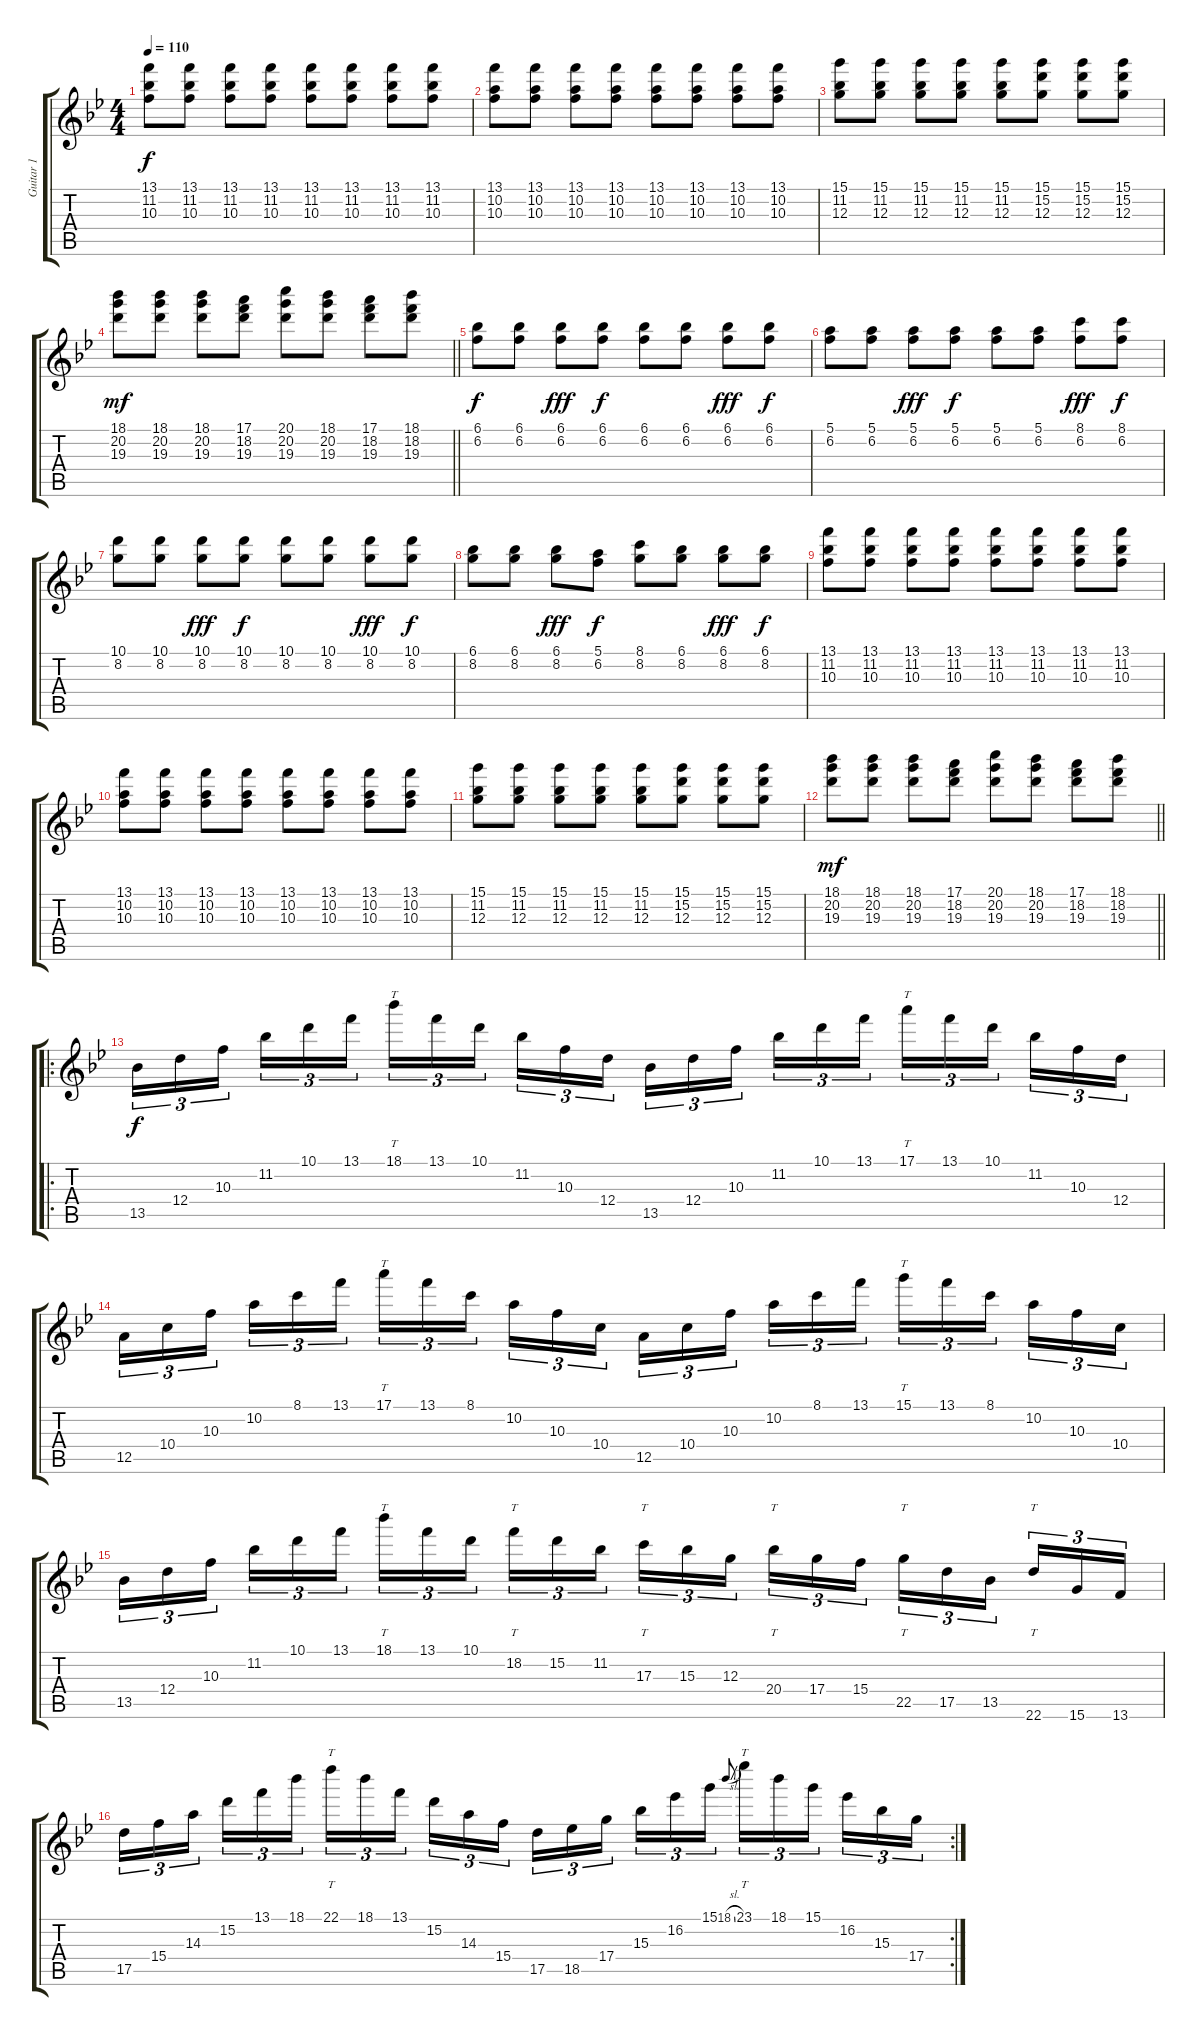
\track ("Guitar 1" "Guitar 1") {instrument electricguitarjazz}
\staff {score tabs}
\tuning (E4 B3 G3 D3 A2 E2) {hide}
\ts (4 4)
\tempo 110
\clef g2
\ks bb
(13.1 11.2 10.3).8{dy f} (13.1 11.2 10.3).8 (13.1 11.2 10.3).8 (13.1 11.2 10.3).8 (13.1 11.2 10.3).8 (13.1 11.2 10.3).8 (13.1 11.2 10.3).8 (13.1 11.2 10.3).8 |
(13.1 10.2 10.3).8 (13.1 10.2 10.3).8 (13.1 10.2 10.3).8 (13.1 10.2 10.3).8 (13.1 10.2 10.3).8 (13.1 10.2 10.3).8 (13.1 10.2 10.3).8 (13.1 10.2 10.3).8 |
(15.1 11.2 12.3).8 (15.1 11.2 12.3).8 (15.1 11.2 12.3).8 (15.1 11.2 12.3).8 (15.1 11.2 12.3).8 (15.1 15.2 12.3).8 (15.1 15.2 12.3).8 (15.1 15.2 12.3).8 |
\barLineRight lightlight
(18.1 20.2 19.3).8{dy mf} (18.1 20.2 19.3).8 (18.1 20.2 19.3).8 (17.1 18.2 19.3).8 (20.1 20.2 19.3).8 (18.1 20.2 19.3).8 (17.1 18.2 19.3).8 (18.1 18.2 19.3).8 |
(6.1 6.2).8{dy f volume 11 instrument distortionguitar} (6.1 6.2).8 (6.1 6.2).8{dy fff} (6.1 6.2).8{dy f} (6.1 6.2).8 (6.1 6.2).8 (6.1 6.2).8{dy fff} (6.1 6.2).8{dy f} |
(5.1 6.2).8 (5.1 6.2).8 (5.1 6.2).8{dy fff} (5.1 6.2).8{dy f} (5.1 6.2).8 (5.1 6.2).8 (8.1 6.2).8{dy fff} (8.1 6.2).8{dy f} |
(10.1 8.2).8 (10.1 8.2).8 (10.1 8.2).8{dy fff} (10.1 8.2).8{dy f} (10.1 8.2).8 (10.1 8.2).8 (10.1 8.2).8{dy fff} (10.1 8.2).8{dy f} |
(6.1 8.2).8 (6.1 8.2).8 (6.1 8.2).8{dy fff} (5.1 6.2).8{dy f} (8.1 8.2).8 (6.1 8.2).8 (6.1 8.2).8{dy fff} (6.1 8.2).8{dy f} |
(13.1 11.2 10.3).8 (13.1 11.2 10.3).8 (13.1 11.2 10.3).8 (13.1 11.2 10.3).8 (13.1 11.2 10.3).8 (13.1 11.2 10.3).8 (13.1 11.2 10.3).8 (13.1 11.2 10.3).8 |
(13.1 10.2 10.3).8 (13.1 10.2 10.3).8 (13.1 10.2 10.3).8 (13.1 10.2 10.3).8 (13.1 10.2 10.3).8 (13.1 10.2 10.3).8 (13.1 10.2 10.3).8 (13.1 10.2 10.3).8 |
(15.1 11.2 12.3).8 (15.1 11.2 12.3).8 (15.1 11.2 12.3).8 (15.1 11.2 12.3).8 (15.1 11.2 12.3).8 (15.1 15.2 12.3).8 (15.1 15.2 12.3).8 (15.1 15.2 12.3).8 |
\barLineRight lightlight
(18.1 20.2 19.3).8{dy mf} (18.1 20.2 19.3).8 (18.1 20.2 19.3).8 (17.1 18.2 19.3).8 (20.1 20.2 19.3).8 (18.1 20.2 19.3).8 (17.1 18.2 19.3).8 (18.1 18.2 19.3).8 |
\ro
13.5.16{tu (3 2) dy f volume 12} 12.4.16{tu (3 2)} 10.3.16{tu (3 2) beam splitsecondary} 11.2.16{tu (3 2)} 10.1.16{tu (3 2)} 13.1.16{tu (3 2)} 18.1.16{tt tu (3 2)} 13.1.16{tu (3 2)} 10.1.16{tu (3 2) beam splitsecondary} 11.2.16{tu (3 2)} 10.3.16{tu (3 2)} 12.4.16{tu (3 2)} 13.5.16{tu (3 2)} 12.4.16{tu (3 2)} 10.3.16{tu (3 2) beam splitsecondary} 11.2.16{tu (3 2)} 10.1.16{tu (3 2)} 13.1.16{tu (3 2)} 17.1.16{tt tu (3 2)} 13.1.16{tu (3 2)} 10.1.16{tu (3 2) beam splitsecondary} 11.2.16{tu (3 2)} 10.3.16{tu (3 2)} 12.4.16{tu (3 2)} |
12.5.16{tu (3 2)} 10.4.16{tu (3 2)} 10.3.16{tu (3 2) beam splitsecondary} 10.2.16{tu (3 2)} 8.1.16{tu (3 2)} 13.1.16{tu (3 2)} 17.1.16{tt tu (3 2)} 13.1.16{tu (3 2)} 8.1.16{tu (3 2) beam splitsecondary} 10.2.16{tu (3 2)} 10.3.16{tu (3 2)} 10.4.16{tu (3 2)} 12.5.16{tu (3 2)} 10.4.16{tu (3 2)} 10.3.16{tu (3 2) beam splitsecondary} 10.2.16{tu (3 2)} 8.1.16{tu (3 2)} 13.1.16{tu (3 2)} 15.1.16{tt tu (3 2)} 13.1.16{tu (3 2)} 8.1.16{tu (3 2) beam splitsecondary} 10.2.16{tu (3 2)} 10.3.16{tu (3 2)} 10.4.16{tu (3 2)} |
13.5.16{tu (3 2)} 12.4.16{tu (3 2)} 10.3.16{tu (3 2) beam splitsecondary} 11.2.16{tu (3 2)} 10.1.16{tu (3 2)} 13.1.16{tu (3 2)} 18.1.16{tt tu (3 2)} 13.1.16{tu (3 2)} 10.1.16{tu (3 2) beam splitsecondary} 18.2.16{tt tu (3 2)} 15.2.16{tu (3 2)} 11.2.16{tu (3 2)} 17.3.16{tt tu (3 2)} 15.3.16{tu (3 2)} 12.3.16{tu (3 2) beam splitsecondary} 20.4.16{tt tu (3 2)} 17.4.16{tu (3 2)} 15.4.16{tu (3 2)} 22.5.16{tt tu (3 2)} 17.5.16{tu (3 2)} 13.5.16{tu (3 2) beam splitsecondary} 22.6.16{tt tu (3 2)} 15.6.16{tu (3 2)} 13.6.16{tu (3 2)} |
\rc 2
17.5.16{tu (3 2)} 15.4.16{tu (3 2)} 14.3.16{tu (3 2) beam splitsecondary} 15.2.16{tu (3 2)} 13.1.16{tu (3 2)} 18.1.16{tu (3 2)} 22.1.16{tt tu (3 2)} 18.1.16{tu (3 2)} 13.1.16{tu (3 2) beam splitsecondary} 15.2.16{tu (3 2)} 14.3.16{tu (3 2)} 15.4.16{tu (3 2)} 17.5.16{tu (3 2)} 18.5.16{tu (3 2)} 17.4.16{tu (3 2) beam splitsecondary} 15.3.16{tu (3 2)} 16.2.16{tu (3 2)} 15.1.16{tu (3 2)} 18.1{sl}.8{gr onbeat} 23.1.16{tt tu (3 2)} 18.1.16{tu (3 2)} 15.1.16{tu (3 2) beam splitsecondary} 16.2.16{tu (3 2)} 15.3.16{tu (3 2)} 17.4.16{tu (3 2)}
